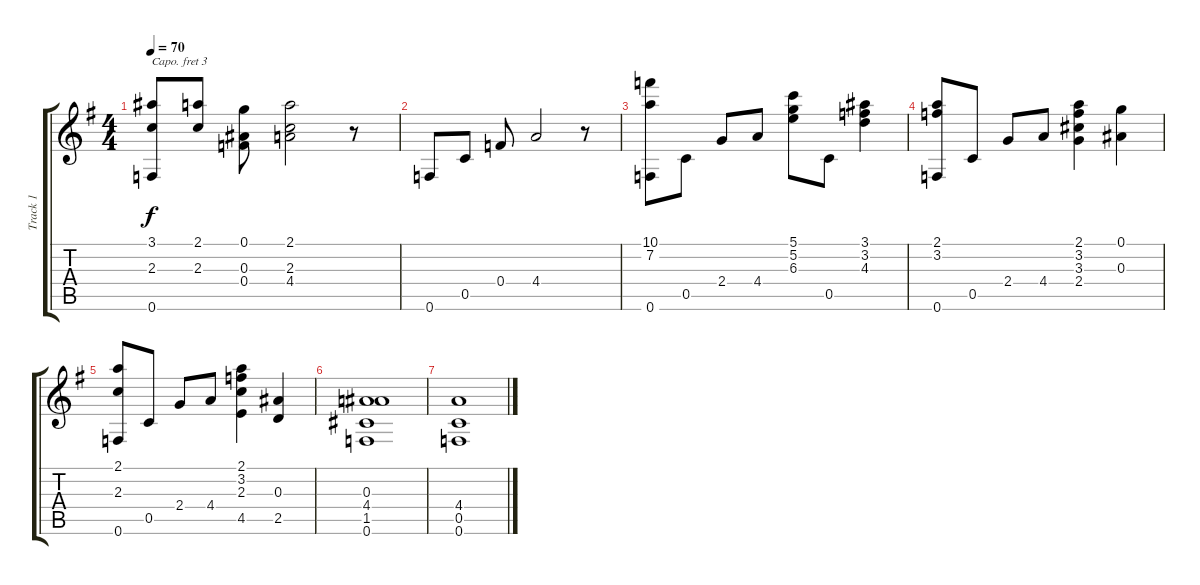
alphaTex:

\track ("Track 1" "Track 1") {instrument acousticguitarsteel}
\staff {score tabs}
\capo 3
\tuning (E4 B3 G3 D3 A2 D2) {hide}
\ts (4 4)
\tempo 70
\clef g2
\ks g
(3.1 2.3 0.6).8{dy f} (2.1 2.3).8 (0.1 0.3 0.4).8 (2.1 2.3 4.4).2 r.8 |
0.6.8 0.5.8 0.4.8 4.4.2 r.8 |
(10.1 7.2 0.6).8 0.5.8 2.4.8 4.4.8 (5.1 5.2 6.3).8 0.5.8 (3.1 3.2 4.3).4 |
(2.1 3.2 0.6).8 0.5.8 2.4.8 4.4.8 (2.1 3.2 3.3 2.4).4 (0.1 0.3).4 |
(2.1 2.3 0.6).8 0.5.8 2.4.8 4.4.8 (2.1 3.2 2.3 4.5).4 (0.3 2.5).4 |
(0.3 4.4 1.5 0.6).1 |
(4.4 0.5 0.6).1
